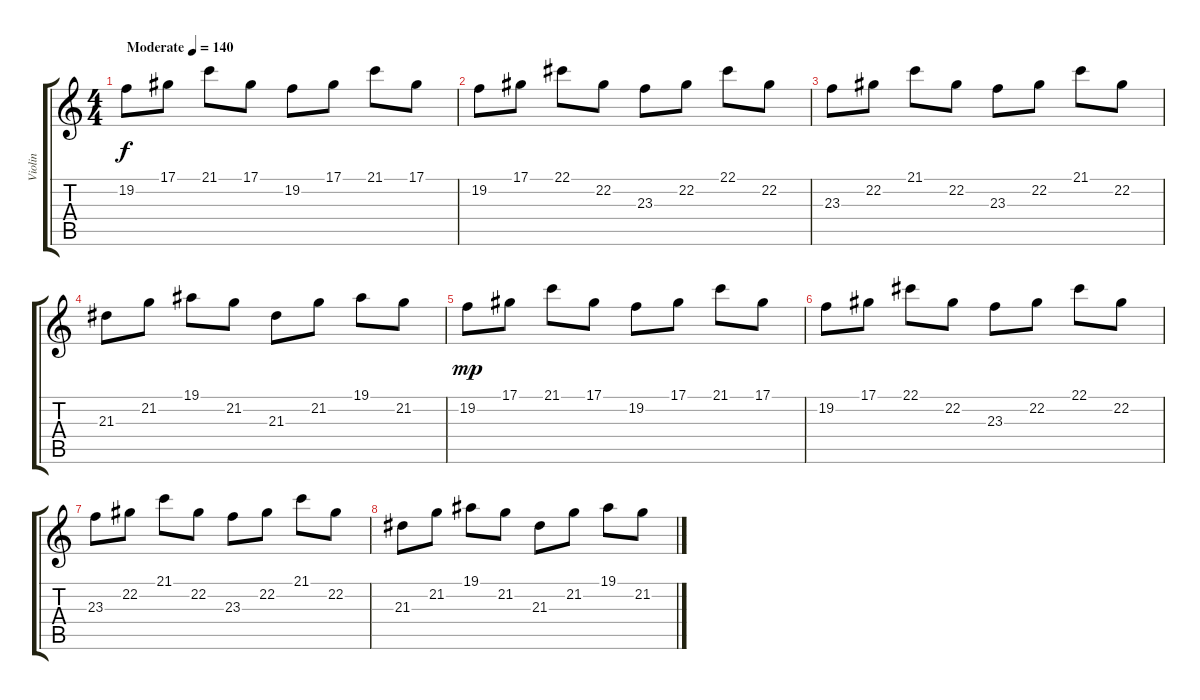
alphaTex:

\track ("Violin" "Violin") {instrument stringensemble1}
\staff {score tabs}
\tuning (Eb4 Bb3 Gb3 Db3 Ab2 Db2) {hide}
\ts (4 4)
\tempo (140 "Moderate")
\clef g2
\ks c
19.2.8{dy f instrument stringensemble1} 17.1.8 21.1.8 17.1.8 19.2.8 17.1.8 21.1.8 17.1.8 |
19.2.8 17.1.8 22.1.8 22.2.8 23.3.8 22.2.8 22.1.8 22.2.8 |
23.3.8 22.2.8 21.1.8 22.2.8 23.3.8 22.2.8 21.1.8 22.2.8 |
21.3.8 21.2.8 19.1.8 21.2.8 21.3.8 21.2.8 19.1.8 21.2.8 |
19.2.8{dy mp} 17.1.8 21.1.8 17.1.8 19.2.8 17.1.8 21.1.8 17.1.8 |
19.2.8 17.1.8 22.1.8 22.2.8 23.3.8 22.2.8 22.1.8 22.2.8 |
23.3.8 22.2.8 21.1.8 22.2.8 23.3.8 22.2.8 21.1.8 22.2.8 |
21.3.8 21.2.8 19.1.8 21.2.8 21.3.8 21.2.8 19.1.8 21.2.8
